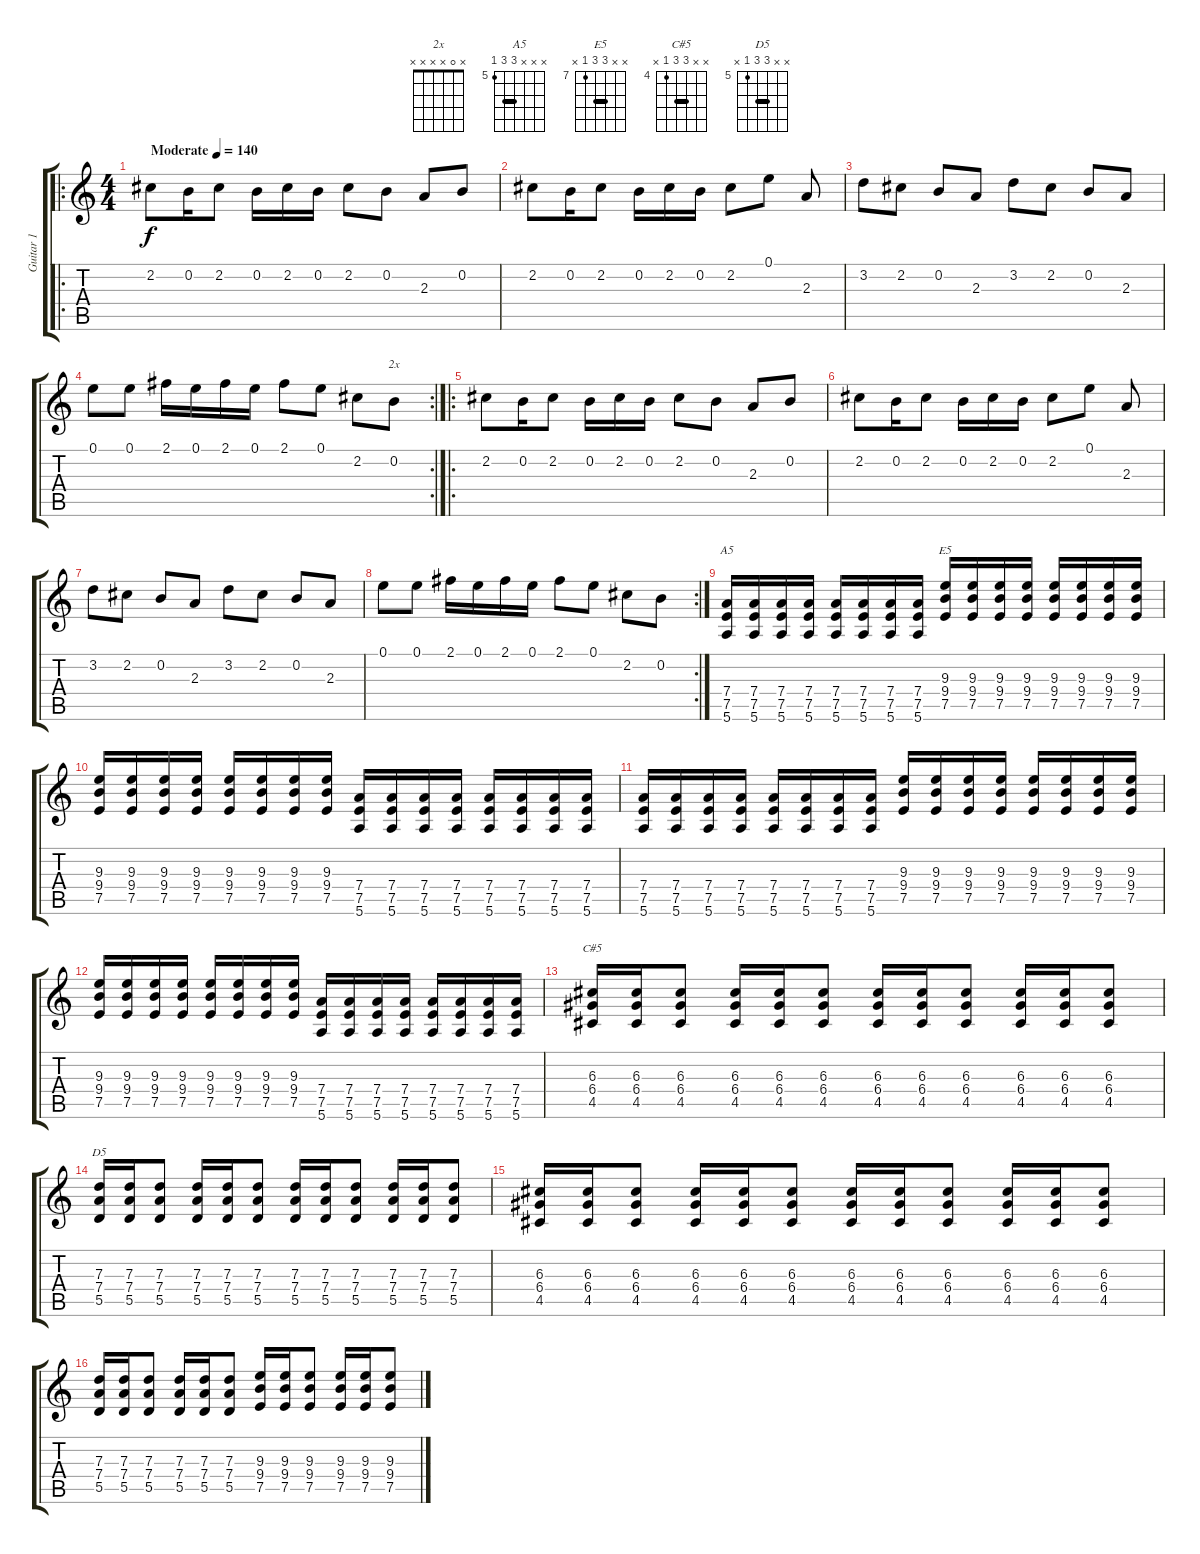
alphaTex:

\track ("Guitar 1" "Guitar 1") {instrument overdrivenguitar}
\staff {score tabs}
\tuning (E4 B3 G3 D3 A2 E2) {hide}
\chord ("2x" x 0 x x x x)
\chord ("A5" x x x 7 7 5) {firstfret 5 barre 7}
\chord ("E5" x x 9 9 7 x) {firstfret 7 barre 9}
\chord ("C#5" x x 6 6 4 x) {firstfret 4 barre 6}
\chord ("D5" x x 7 7 5 x) {firstfret 5 barre 7}
\ro
\ts (4 4)
\tempo (140 "Moderate")
\clef g2
\ks c
2.2.8{dy f instrument overdrivenguitar} 0.2.16 2.2.8 0.2.16 2.2.16 0.2.16 2.2.8 0.2.8 2.3.8 0.2.8 |
2.2.8 0.2.16 2.2.8 0.2.16 2.2.16 0.2.16 2.2.8 0.1.8 2.3.8 |
3.2.8 2.2.8 0.2.8 2.3.8 3.2.8 2.2.8 0.2.8 2.3.8 |
\rc 2
0.1.8 0.1.8 2.1.16 0.1.16 2.1.16 0.1.16 2.1.8 0.1.8 2.2.8 0.2.8{ch "2x"} |
\ro
2.2.8 0.2.16 2.2.8 0.2.16 2.2.16 0.2.16 2.2.8 0.2.8 2.3.8 0.2.8 |
2.2.8 0.2.16 2.2.8 0.2.16 2.2.16 0.2.16 2.2.8 0.1.8 2.3.8 |
3.2.8 2.2.8 0.2.8 2.3.8 3.2.8 2.2.8 0.2.8 2.3.8 |
\rc 2
0.1.8 0.1.8 2.1.16 0.1.16 2.1.16 0.1.16 2.1.8 0.1.8 2.2.8 0.2.8 |
(7.4 7.5 5.6).16{ch "A5"} (7.4 7.5 5.6).16 (7.4 7.5 5.6).16 (7.4 7.5 5.6).16 (7.4 7.5 5.6).16 (7.4 7.5 5.6).16 (7.4 7.5 5.6).16 (7.4 7.5 5.6).16 (9.3 9.4 7.5).16{ch "E5"} (9.3 9.4 7.5).16 (9.3 9.4 7.5).16 (9.3 9.4 7.5).16 (9.3 9.4 7.5).16 (9.3 9.4 7.5).16 (9.3 9.4 7.5).16 (9.3 9.4 7.5).16 |
(9.3 9.4 7.5).16 (9.3 9.4 7.5).16 (9.3 9.4 7.5).16 (9.3 9.4 7.5).16 (9.3 9.4 7.5).16 (9.3 9.4 7.5).16 (9.3 9.4 7.5).16 (9.3 9.4 7.5).16 (7.4 7.5 5.6).16 (7.4 7.5 5.6).16 (7.4 7.5 5.6).16 (7.4 7.5 5.6).16 (7.4 7.5 5.6).16 (7.4 7.5 5.6).16 (7.4 7.5 5.6).16 (7.4 7.5 5.6).16 |
(7.4 7.5 5.6).16 (7.4 7.5 5.6).16 (7.4 7.5 5.6).16 (7.4 7.5 5.6).16 (7.4 7.5 5.6).16 (7.4 7.5 5.6).16 (7.4 7.5 5.6).16 (7.4 7.5 5.6).16 (9.3 9.4 7.5).16 (9.3 9.4 7.5).16 (9.3 9.4 7.5).16 (9.3 9.4 7.5).16 (9.3 9.4 7.5).16 (9.3 9.4 7.5).16 (9.3 9.4 7.5).16 (9.3 9.4 7.5).16 |
(9.3 9.4 7.5).16 (9.3 9.4 7.5).16 (9.3 9.4 7.5).16 (9.3 9.4 7.5).16 (9.3 9.4 7.5).16 (9.3 9.4 7.5).16 (9.3 9.4 7.5).16 (9.3 9.4 7.5).16 (7.4 7.5 5.6).16 (7.4 7.5 5.6).16 (7.4 7.5 5.6).16 (7.4 7.5 5.6).16 (7.4 7.5 5.6).16 (7.4 7.5 5.6).16 (7.4 7.5 5.6).16 (7.4 7.5 5.6).16 |
(6.3 6.4 4.5).16{ch "C#5"} (6.3 6.4 4.5).16 (6.3 6.4 4.5).8 (6.3 6.4 4.5).16 (6.3 6.4 4.5).16 (6.3 6.4 4.5).8 (6.3 6.4 4.5).16 (6.3 6.4 4.5).16 (6.3 6.4 4.5).8 (6.3 6.4 4.5).16 (6.3 6.4 4.5).16 (6.3 6.4 4.5).8 |
(7.3 7.4 5.5).16{ch "D5"} (7.3 7.4 5.5).16 (7.3 7.4 5.5).8 (7.3 7.4 5.5).16 (7.3 7.4 5.5).16 (7.3 7.4 5.5).8 (7.3 7.4 5.5).16 (7.3 7.4 5.5).16 (7.3 7.4 5.5).8 (7.3 7.4 5.5).16 (7.3 7.4 5.5).16 (7.3 7.4 5.5).8 |
(6.3 6.4 4.5).16 (6.3 6.4 4.5).16 (6.3 6.4 4.5).8 (6.3 6.4 4.5).16 (6.3 6.4 4.5).16 (6.3 6.4 4.5).8 (6.3 6.4 4.5).16 (6.3 6.4 4.5).16 (6.3 6.4 4.5).8 (6.3 6.4 4.5).16 (6.3 6.4 4.5).16 (6.3 6.4 4.5).8 |
(7.3 7.4 5.5).16 (7.3 7.4 5.5).16 (7.3 7.4 5.5).8 (7.3 7.4 5.5).16 (7.3 7.4 5.5).16 (7.3 7.4 5.5).8 (9.3 9.4 7.5).16 (9.3 9.4 7.5).16 (9.3 9.4 7.5).8 (9.3 9.4 7.5).16 (9.3 9.4 7.5).16 (9.3 9.4 7.5).8
